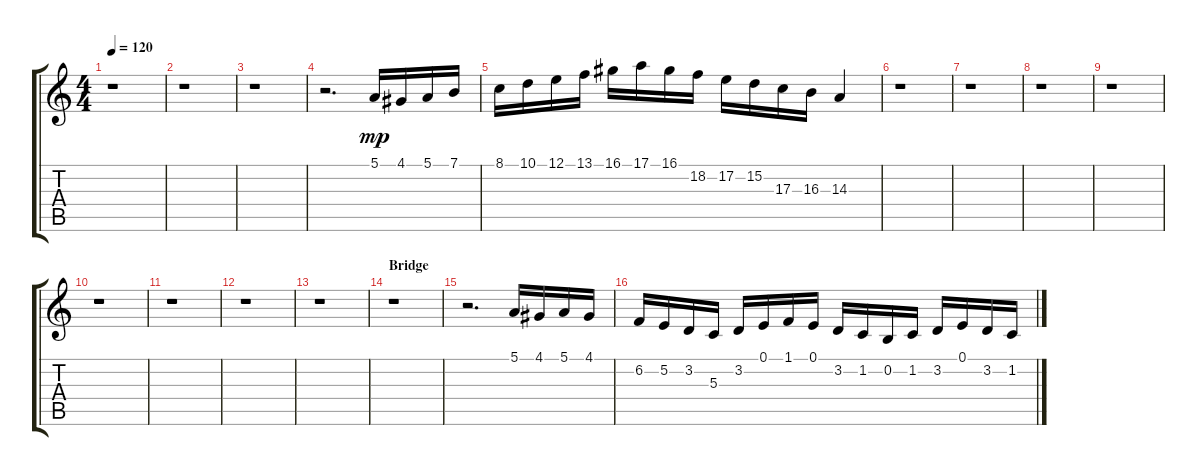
\track "" {instrument pad3polysynth}
\staff {score tabs}
\tuning (E4 B3 G3 D3 A2 E2) {hide}
\ts (4 4)
\tempo 120
\clef g2
\ks c
r.1{dy mp} |
r.1 |
r.1 |
r.2{d} 5.1.16 4.1.16 5.1.16 7.1.16 |
8.1.16 10.1.16 12.1.16 13.1.16 16.1.16 17.1.16 16.1.16 18.2.16 17.2.16 15.2.16 17.3.16 16.3.16 14.3.4 |
r.1 |
r.1 |
r.1 |
r.1 |
r.1 |
r.1 |
r.1 |
r.1 |
\section ("" "Bridge")
r.1 |
r.2{d} 5.1.16 4.1.16 5.1.16 4.1.16 |
6.2.16 5.2.16 3.2.16 5.3.16 3.2.16 0.1.16 1.1.16 0.1.16 3.2.16 1.2.16 0.2.16 1.2.16 3.2.16 0.1.16 3.2.16 1.2.16
